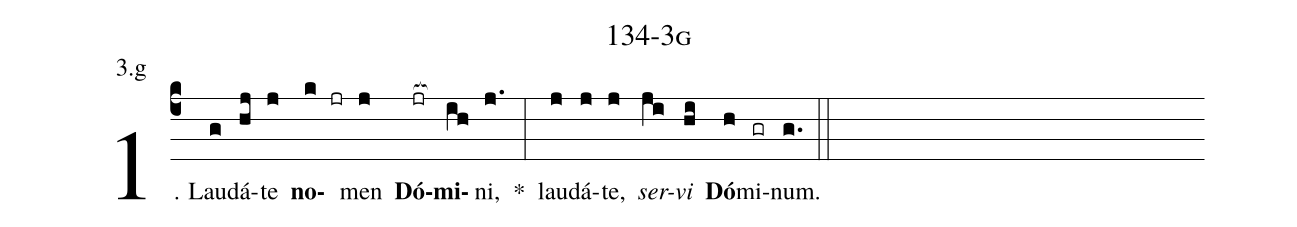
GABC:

name: 134-3g;
annotation: 3.g;
%%
(c4)1. Lau(g)dá(hj)te(j) <b>no</b>(k jr)men(j) <b>Dó</b>(jr[ocb:1{])<b>mi</b>(ih[ocb:0}])ni,(j.) *(:) lau(j)dá(j)te,(j) <i>ser</i>(ji)<i>vi</i>(hi) <b>Dó</b>(h)mi(gr)num.(g.) (::)
